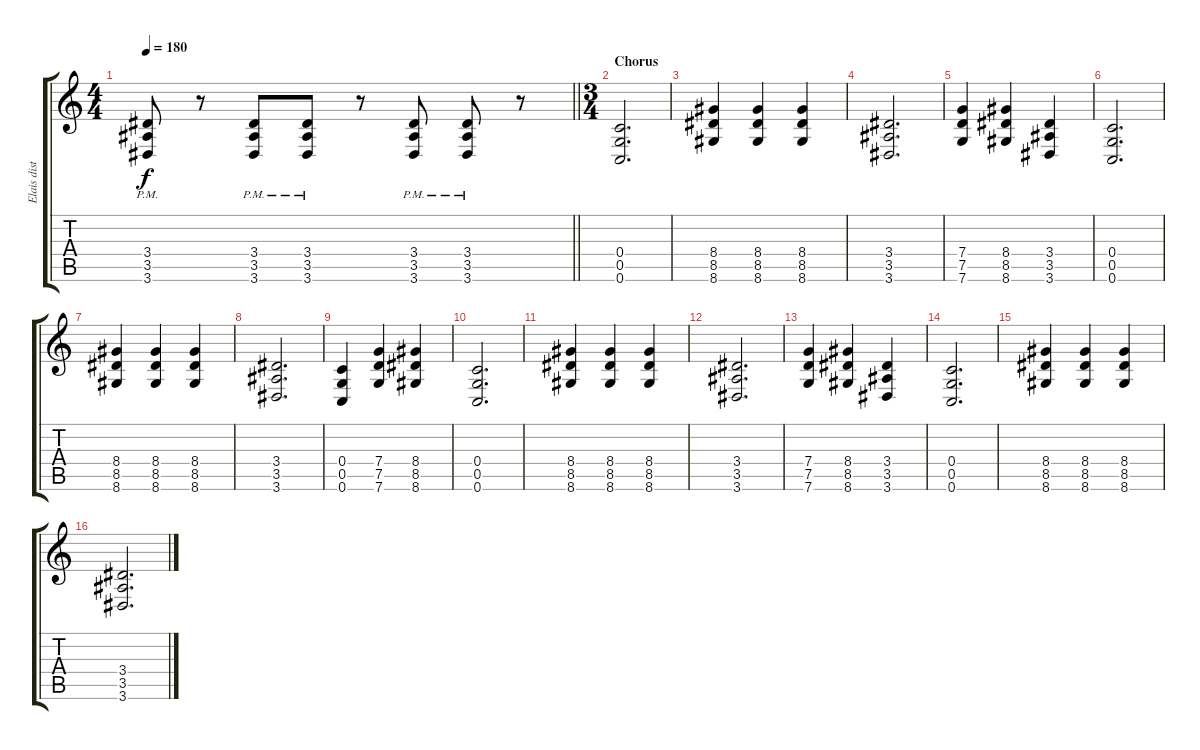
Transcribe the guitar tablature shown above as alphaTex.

\track ("Elais dist." "Elais dist") {instrument distortionguitar}
\staff {score tabs}
\tuning (D4 A3 F3 C3 G2 C2) {hide}
\ts (4 4)
\tempo 180
\clef g2
\barLineRight lightlight
\ks c
(3.4{pm} 3.5{pm} 3.6{pm}).8{dy f} r.8 (3.4{pm} 3.5{pm} 3.6{pm}).8 (3.4{pm} 3.5{pm} 3.6{pm}).8 r.8 (3.4{pm} 3.5{pm} 3.6{pm}).8 (3.4{pm} 3.5{pm} 3.6{pm}).8 r.8 |
\ts (3 4)
\section ("" "Chorus")
(0.4 0.5 0.6).2{d} |
(8.4 8.5 8.6).4 (8.4 8.5 8.6).4 (8.4 8.5 8.6).4 |
(3.4 3.5 3.6).2{d} |
(7.4 7.5 7.6).4 (8.4 8.5 8.6).4 (3.4 3.5 3.6).4 |
(0.4 0.5 0.6).2{d} |
(8.4 8.5 8.6).4 (8.4 8.5 8.6).4 (8.4 8.5 8.6).4 |
(3.4 3.5 3.6).2{d} |
(0.4 0.5 0.6).4 (7.4 7.5 7.6).4 (8.4 8.5 8.6).4 |
(0.4 0.5 0.6).2{d} |
(8.4 8.5 8.6).4 (8.4 8.5 8.6).4 (8.4 8.5 8.6).4 |
(3.4 3.5 3.6).2{d} |
(7.4 7.5 7.6).4 (8.4 8.5 8.6).4 (3.4 3.5 3.6).4 |
(0.4 0.5 0.6).2{d} |
(8.4 8.5 8.6).4 (8.4 8.5 8.6).4 (8.4 8.5 8.6).4 |
(3.4 3.5 3.6).2{d}
